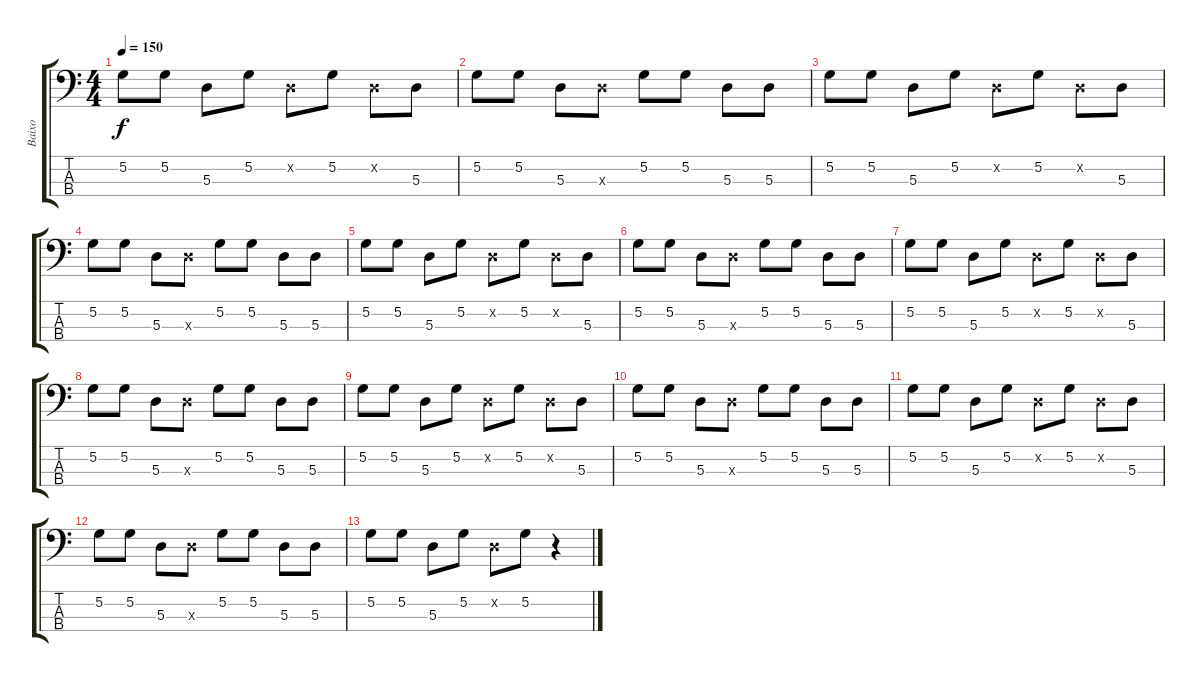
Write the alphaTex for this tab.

\track ("Baixo" "Baixo") {instrument electricbassfinger}
\staff {score tabs}
\tuning (G2 D2 A1 D1) {hide}
\ts (4 4)
\tempo 150
\clef f4
\ks c
5.2.8{dy f instrument electricbassfinger} 5.2.8 5.3.8 5.2.8 0.2{x}.8 5.2.8 0.2{x}.8 5.3.8 |
5.2.8 5.2.8 5.3.8 5.3{x}.8 5.2.8 5.2.8 5.3.8 5.3.8 |
5.2.8{instrument electricbassfinger} 5.2.8 5.3.8 5.2.8 0.2{x}.8 5.2.8 0.2{x}.8 5.3.8 |
5.2.8 5.2.8 5.3.8 5.3{x}.8 5.2.8 5.2.8 5.3.8 5.3.8 |
5.2.8{instrument electricbassfinger} 5.2.8 5.3.8 5.2.8 0.2{x}.8 5.2.8 0.2{x}.8 5.3.8 |
5.2.8 5.2.8 5.3.8 5.3{x}.8 5.2.8 5.2.8 5.3.8 5.3.8 |
5.2.8{instrument electricbassfinger} 5.2.8 5.3.8 5.2.8 0.2{x}.8 5.2.8 0.2{x}.8 5.3.8 |
5.2.8 5.2.8 5.3.8 5.3{x}.8 5.2.8 5.2.8 5.3.8 5.3.8 |
5.2.8{instrument electricbassfinger} 5.2.8 5.3.8 5.2.8 0.2{x}.8 5.2.8 0.2{x}.8 5.3.8 |
5.2.8 5.2.8 5.3.8 5.3{x}.8 5.2.8 5.2.8 5.3.8 5.3.8 |
5.2.8{instrument electricbassfinger} 5.2.8 5.3.8 5.2.8 0.2{x}.8 5.2.8 0.2{x}.8 5.3.8 |
5.2.8 5.2.8 5.3.8 5.3{x}.8 5.2.8 5.2.8 5.3.8 5.3.8 |
5.2.8{instrument electricbassfinger} 5.2.8 5.3.8 5.2.8 0.2{x}.8 5.2.8 r.4
